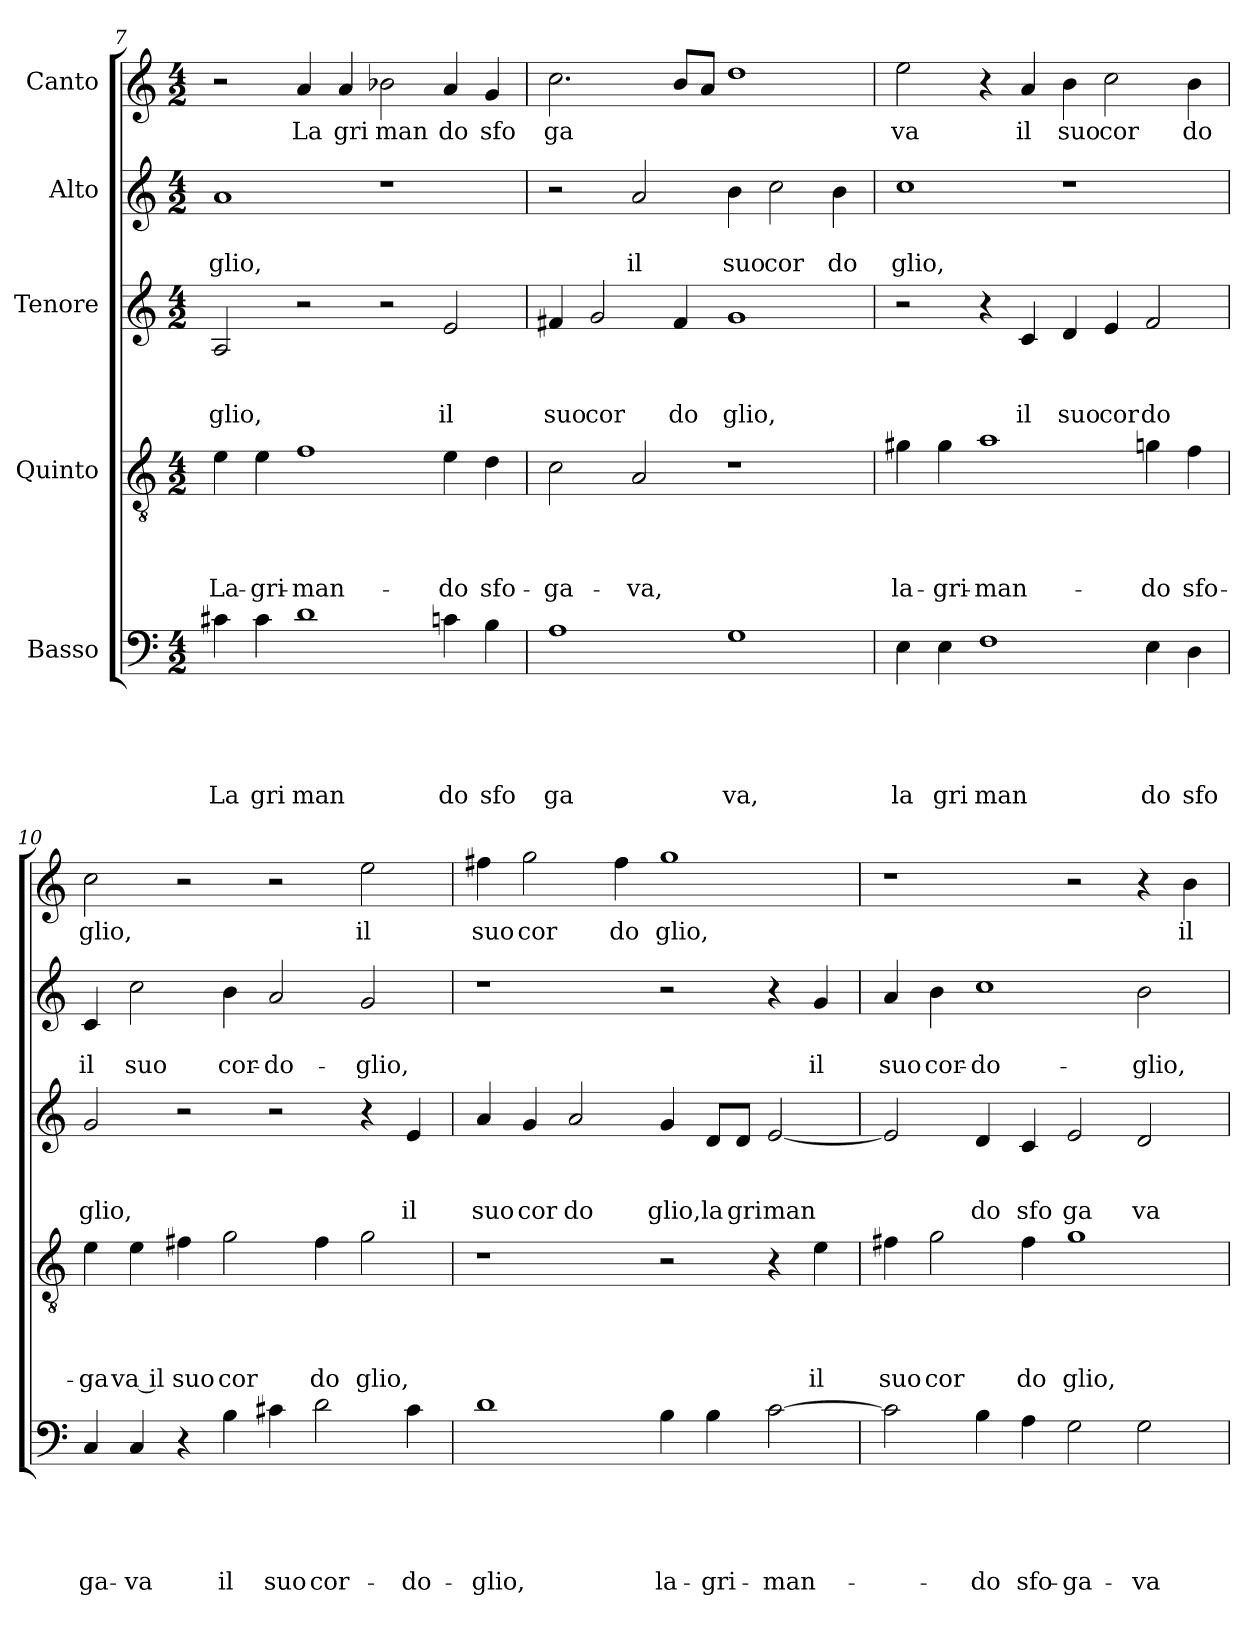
**kern	**text	**text	**text	**text	**text	**kern	**text	**text	**text	**text	**kern	**text	**text	**text	**kern	**text	**text	**kern	**text
*part5	*part5	*part5	*part5	*part5	*part5	*part4	*part4	*part4	*part4	*part4	*part3	*part3	*part3	*part3	*part2	*part2	*part2	*part1	*part1
*staff5	*staff5	*staff5	*staff5	*staff5	*staff5	*staff4	*staff4	*staff4	*staff4	*staff4	*staff3	*staff3	*staff3	*staff3	*staff2	*staff2	*staff2	*staff1	*staff1
*I"Basso	*	*	*	*	*	*I"Quinto	*	*	*	*	*I"Tenore	*	*	*	*I"Alto	*	*	*I"Canto	*
*clefF4	*	*	*	*	*	*clefGv2	*	*	*	*	*clefG2	*	*	*	*clefG2	*	*	*clefG2	*
*k[]	*	*	*	*	*	*k[]	*	*	*	*	*k[]	*	*	*	*k[]	*	*	*k[]	*
*C:	*	*	*	*	*	*C:	*	*	*	*	*C:	*	*	*	*C:	*	*	*C:	*
*M4/2	*	*	*	*	*	*M4/2	*	*	*	*	*M4/2	*	*	*	*M4/2	*	*	*M4/2	*
=7	=7	=7	=7	=7	=7	=7	=7	=7	=7	=7	=7	=7	=7	=7	=7	=7	=7	=7	=7
!	!	!	!	!	!LO:LY:b	!	!	!	!	!LO:LY:b	!	!	!	!LO:LY:b	!	!	!LO:LY:b	!	!
4c#X\	.	.	.	.	La	4e\	.	.	.	La-	2A/	.	.	glio,	1a	.	glio,	2r	.
!	!	!	!	!	!LO:LY:b	!	!	!	!	!LO:LY:b	!	!	!	!	!	!	!	!	!
4c#\	.	.	.	.	gri	4e\	.	.	.	-gri-	.	.	.	.	.	.	.	.	.
!	!	!	!	!	!LO:LY:b	!	!	!	!	!LO:LY:b	!	!	!	!	!	!	!	!	!LO:LY:b
1d	.	.	.	.	man	1f	.	.	.	-man-	2r	.	.	.	.	.	.	4a/	La
!	!	!	!	!	!	!	!	!	!	!	!	!	!	!	!	!	!	!	!LO:LY:b
.	.	.	.	.	.	.	.	.	.	.	.	.	.	.	.	.	.	4a/	gri
!	!	!	!	!	!	!	!	!	!	!	!	!	!	!	!	!	!	!	!LO:LY:b
.	.	.	.	.	.	.	.	.	.	.	2r	.	.	.	1r	.	.	2b-X\	man
!	!	!	!	!	!LO:LY:b	!	!	!	!	!LO:LY:b	!	!	!	!LO:LY:b	!	!	!	!	!LO:LY:b
4cn\	.	.	.	.	do	4e\	.	.	.	-do	2e/	.	.	il	.	.	.	4a/	do
!	!	!	!	!	!LO:LY:b	!	!	!	!	!LO:LY:b	!	!	!	!	!	!	!	!	!LO:LY:b
4B\	.	.	.	.	sfo	4d\	.	.	.	sfo-	.	.	.	.	.	.	.	4g/	sfo
=8	=8	=8	=8	=8	=8	=8	=8	=8	=8	=8	=8	=8	=8	=8	=8	=8	=8	=8	=8
!	!	!	!	!	!LO:LY:b	!	!	!	!	!LO:LY:b	!	!	!	!LO:LY:b	!	!	!	!	!LO:LY:b
1A	.	.	.	.	ga	2c\	.	.	.	-ga-	4f#X/	.	.	suo	2r	.	.	2.cc\	ga
!	!	!	!	!	!	!	!	!	!	!	!	!	!	!LO:LY:b	!	!	!	!	!
.	.	.	.	.	.	.	.	.	.	.	2g/	.	.	cor	.	.	.	.	.
!	!	!	!	!	!	!	!	!	!	!LO:LY:b	!	!	!	!	!	!	!LO:LY:b	!	!
.	.	.	.	.	.	2A/	.	.	.	-va,	.	.	.	.	2a/	.	il	.	.
!	!	!	!	!	!	!	!	!	!	!	!	!	!	!LO:LY:b	!	!	!	!	!
.	.	.	.	.	.	.	.	.	.	.	4f#/	.	.	do	.	.	.	8b/L	.
.	.	.	.	.	.	.	.	.	.	.	.	.	.	.	.	.	.	8a/J	.
!	!	!	!	!	!LO:LY:b	!	!	!	!	!	!	!	!	!LO:LY:b	!	!	!LO:LY:b	!	!
1G	.	.	.	.	va,	1r	.	.	.	.	1g	.	.	glio,	4b\	.	suo	1dd	.
!	!	!	!	!	!	!	!	!	!	!	!	!	!	!	!	!	!LO:LY:b	!	!
.	.	.	.	.	.	.	.	.	.	.	.	.	.	.	2cc\	.	cor	.	.
!	!	!	!	!	!	!	!	!	!	!	!	!	!	!	!	!	!LO:LY:b	!	!
.	.	.	.	.	.	.	.	.	.	.	.	.	.	.	4b\	.	do	.	.
=9	=9	=9	=9	=9	=9	=9	=9	=9	=9	=9	=9	=9	=9	=9	=9	=9	=9	=9	=9
!	!	!	!	!	!LO:LY:b	!	!	!	!	!LO:LY:b	!	!	!	!	!	!	!LO:LY:b	!	!LO:LY:b
4E\	.	.	.	.	la	4g#X\	.	.	.	la-	2r	.	.	.	1cc	.	glio,	2ee\	va
!	!	!	!	!	!LO:LY:b	!	!	!	!	!LO:LY:b	!	!	!	!	!	!	!	!	!
4E\	.	.	.	.	gri	4g#\	.	.	.	-gri-	.	.	.	.	.	.	.	.	.
!	!	!	!	!	!LO:LY:b	!	!	!	!	!LO:LY:b	!	!	!	!	!	!	!	!	!
1F	.	.	.	.	man	1a	.	.	.	-man-	4r	.	.	.	.	.	.	4r	.
!	!	!	!	!	!	!	!	!	!	!	!	!	!	!LO:LY:b	!	!	!	!	!LO:LY:b
.	.	.	.	.	.	.	.	.	.	.	4c/	.	.	il	.	.	.	4a/	il
!	!	!	!	!	!	!	!	!	!	!	!	!	!	!LO:LY:b	!	!	!	!	!LO:LY:b
.	.	.	.	.	.	.	.	.	.	.	4d/	.	.	suo	1r	.	.	4b\	suo
!	!	!	!	!	!	!	!	!	!	!	!	!	!	!LO:LY:b	!	!	!	!	!LO:LY:b
.	.	.	.	.	.	.	.	.	.	.	4e/	.	.	cor	.	.	.	2cc\	cor
!	!	!	!	!	!LO:LY:b	!	!	!	!	!LO:LY:b	!	!	!	!LO:LY:b	!	!	!	!	!
4E\	.	.	.	.	do	4gn\	.	.	.	-do	2f/	.	.	do	.	.	.	.	.
!	!	!	!	!	!LO:LY:b	!	!	!	!	!LO:LY:b	!	!	!	!	!	!	!	!	!LO:LY:b
4D\	.	.	.	.	sfo	4f\	.	.	.	sfo-	.	.	.	.	.	.	.	4b\	do
!!LO:PB:g=z
=10	=10	=10	=10	=10	=10	=10	=10	=10	=10	=10	=10	=10	=10	=10	=10	=10	=10	=10	=10
!	!	!	!	!	!LO:LY:b	!	!	!	!	!LO:LY:b	!	!	!	!LO:LY:b	!	!	!LO:LY:b	!	!LO:LY:b
4C/	.	.	.	.	ga-	4e\	.	.	.	-ga	2g/	.	.	glio,	4c/	.	il	2cc\	glio,
!	!	!	!	!	!LO:LY:b	!	!	!	!	!LO:LY:b:rj	!	!	!	!	!	!	!LO:LY:b	!	!
4C/	.	.	.	.	-va	4e\	.	.	.	va il	.	.	.	.	2cc\	.	suo	.	.
!	!	!	!	!	!	!	!	!	!	!LO:LY:b	!	!	!	!	!	!	!	!	!
4r	.	.	.	.	.	4f#X\	.	.	.	suo	2r	.	.	.	.	.	.	2r	.
!	!	!	!	!	!LO:LY:b	!	!	!	!	!LO:LY:b	!	!	!	!	!	!	!LO:LY:b	!	!
4B\	.	.	.	.	il	2g\	.	.	.	cor	.	.	.	.	4b\	.	cor-	.	.
!	!	!	!	!	!LO:LY:b	!	!	!	!	!	!	!	!	!	!	!	!LO:LY:b	!	!
4c#X\	.	.	.	.	suo	.	.	.	.	.	2r	.	.	.	2a/	.	-do-	2r	.
!	!	!	!	!	!LO:LY:b	!	!	!	!	!LO:LY:b	!	!	!	!	!	!	!	!	!
2d\	.	.	.	.	cor-	4f#\	.	.	.	do	.	.	.	.	.	.	.	.	.
!	!	!	!	!	!	!	!	!	!	!LO:LY:b	!	!	!	!	!	!	!LO:LY:b	!	!LO:LY:b
.	.	.	.	.	.	2g\	.	.	.	glio,	4r	.	.	.	2g/	.	-glio,	2ee\	il
!	!	!	!	!	!LO:LY:b	!	!	!	!	!	!	!	!	!LO:LY:b	!	!	!	!	!
4c#\	.	.	.	.	-do-	.	.	.	.	.	4e/	.	.	il	.	.	.	.	.
=11	=11	=11	=11	=11	=11	=11	=11	=11	=11	=11	=11	=11	=11	=11	=11	=11	=11	=11	=11
!	!	!	!	!	!LO:LY:b	!	!	!	!	!	!	!	!	!LO:LY:b	!	!	!	!	!LO:LY:b
1d	.	.	.	.	-glio,	1r	.	.	.	.	4a/	.	.	suo	1r	.	.	4ff#X\	suo
!	!	!	!	!	!	!	!	!	!	!	!	!	!	!LO:LY:b	!	!	!	!	!LO:LY:b
.	.	.	.	.	.	.	.	.	.	.	4g/	.	.	cor	.	.	.	2gg\	cor
!	!	!	!	!	!	!	!	!	!	!	!	!	!	!LO:LY:b	!	!	!	!	!
.	.	.	.	.	.	.	.	.	.	.	2a/	.	.	do	.	.	.	.	.
!	!	!	!	!	!	!	!	!	!	!	!	!	!	!	!	!	!	!	!LO:LY:b
.	.	.	.	.	.	.	.	.	.	.	.	.	.	.	.	.	.	4ff#\	do
!	!	!	!	!	!LO:LY:b	!	!	!	!	!	!	!	!	!LO:LY:b	!	!	!	!	!LO:LY:b
4B\	.	.	.	.	la-	2r	.	.	.	.	4g/	.	.	glio,	2r	.	.	1gg	glio,
!	!	!	!	!	!LO:LY:b	!	!	!	!	!	!	!	!	!LO:LY:b	!	!	!	!	!
4B\	.	.	.	.	-gri-	.	.	.	.	.	8d/L	.	.	la	.	.	.	.	.
!	!	!	!	!	!	!	!	!	!	!	!	!	!	!LO:LY:b	!	!	!	!	!
.	.	.	.	.	.	.	.	.	.	.	8d/J	.	.	gri	.	.	.	.	.
!	!	!	!	!	!LO:LY:b	!	!	!	!	!	!	!	!	!LO:LY:b	!	!	!	!	!
[>2c\	.	.	.	.	-man-	4r	.	.	.	.	[<2e/	.	.	man	4r	.	.	.	.
!	!	!	!	!	!	!	!	!	!	!LO:LY:b	!	!	!	!	!	!	!LO:LY:b	!	!
.	.	.	.	.	.	4e\	.	.	.	il	.	.	.	.	4g/	.	il	.	.
=12	=12	=12	=12	=12	=12	=12	=12	=12	=12	=12	=12	=12	=12	=12	=12	=12	=12	=12	=12
!	!	!	!	!	!	!	!	!	!	!LO:LY:b	!	!	!	!	!	!	!LO:LY:b	!	!
2c\]	.	.	.	.	.	4f#X\	.	.	.	suo	2e/]	.	.	.	4a/	.	suo	1r	.
!	!	!	!	!	!	!	!	!	!	!LO:LY:b	!	!	!	!	!	!	!LO:LY:b	!	!
.	.	.	.	.	.	2g\	.	.	.	cor	.	.	.	.	4b\	.	cor-	.	.
!	!	!	!	!	!LO:LY:b	!	!	!	!	!	!	!	!	!LO:LY:b	!	!	!LO:LY:b	!	!
4B\	.	.	.	.	-do	.	.	.	.	.	4d/	.	.	do	1cc	.	-do-	.	.
!	!	!	!	!	!LO:LY:b	!	!	!	!	!LO:LY:b	!	!	!	!LO:LY:b	!	!	!	!	!
4A\	.	.	.	.	sfo-	4f#\	.	.	.	do	4c/	.	.	sfo	.	.	.	.	.
!	!	!	!	!	!LO:LY:b	!	!	!	!	!LO:LY:b	!	!	!	!LO:LY:b	!	!	!	!	!
2G\	.	.	.	.	-ga-	1g	.	.	.	glio,	2e/	.	.	ga	.	.	.	2r	.
!	!	!	!	!	!LO:LY:b	!	!	!	!	!	!	!	!	!LO:LY:b	!	!	!LO:LY:b	!	!
2G\	.	.	.	.	-va	.	.	.	.	.	2d/	.	.	va	2b\	.	-glio,	4r	.
!	!	!	!	!	!	!	!	!	!	!	!	!	!	!	!	!	!	!	!LO:LY:b
.	.	.	.	.	.	.	.	.	.	.	.	.	.	.	.	.	.	4b\	il
=	=	=	=	=	=	=	=	=	=	=	=	=	=	=	=	=	=	=	=
*-	*-	*-	*-	*-	*-	*-	*-	*-	*-	*-	*-	*-	*-	*-	*-	*-	*-	*-	*-
